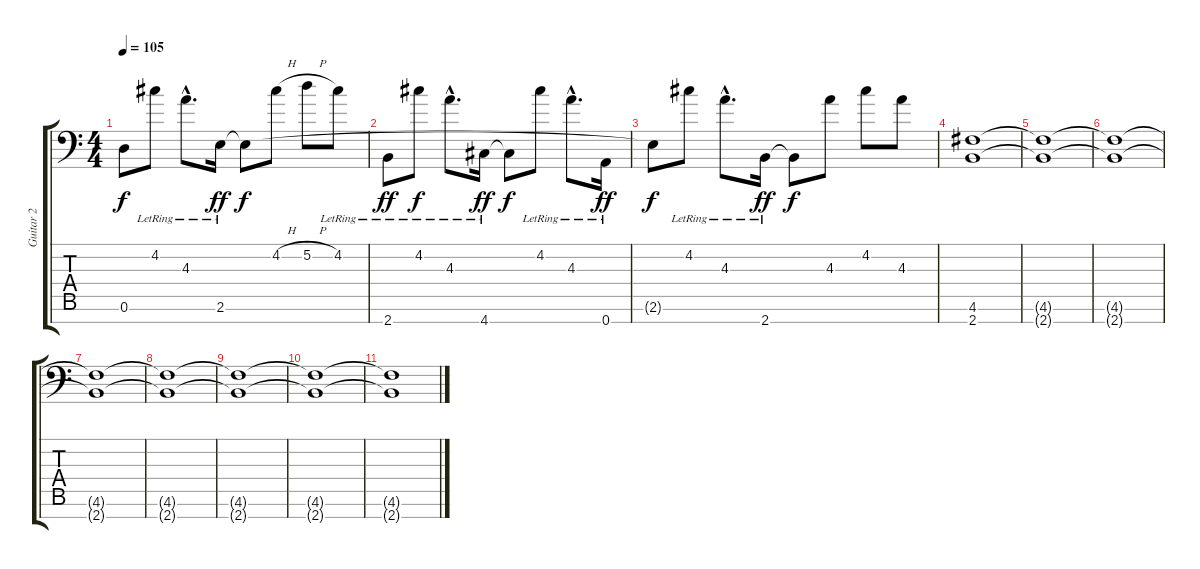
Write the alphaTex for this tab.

\track ("Guitar 2" "Guitar 2") {instrument overdrivenguitar}
\staff {score tabs}
\tuning (D4 A3 F3 C3 G2 D2 A1) {hide}
\ts (4 4)
\tempo 105
\clef f4
\ks aminor
0.6{t}.8{dy f} 4.2{lr}.8 4.3{hac lr}.8{d} 2.6{lr}.16{dy ff} 2.6{t}.8{dy f} 4.2{h}.8 5.2{h}.8 4.2{lr}.8 |
2.7{lr}.8{dy ff} 4.2{lr}.8{dy f} 4.3{hac lr}.8{d} 4.7{lr}.16{dy ff} 4.7{t}.8{dy f} 4.2{lr}.8 4.3{hac lr}.8{d} 0.7{lr}.16{dy ff} |
2.6{t}.8{dy f} 4.2{lr}.8 4.3{hac lr}.8{d} 2.7{lr}.16{dy ff} 2.7{t}.8{dy f} 4.3.8 4.2.8 4.3.8 |
(4.6 2.7).1 |
(4.6{t} 2.7{t}).1 |
(4.6{t} 2.7{t}).1 |
(4.6{t} 2.7{t}).1{volume 0} |
(4.6{t} 2.7{t}).1 |
(4.6{t} 2.7{t}).1 |
(4.6{t} 2.7{t}).1 |
(4.6{t} 2.7{t}).1
